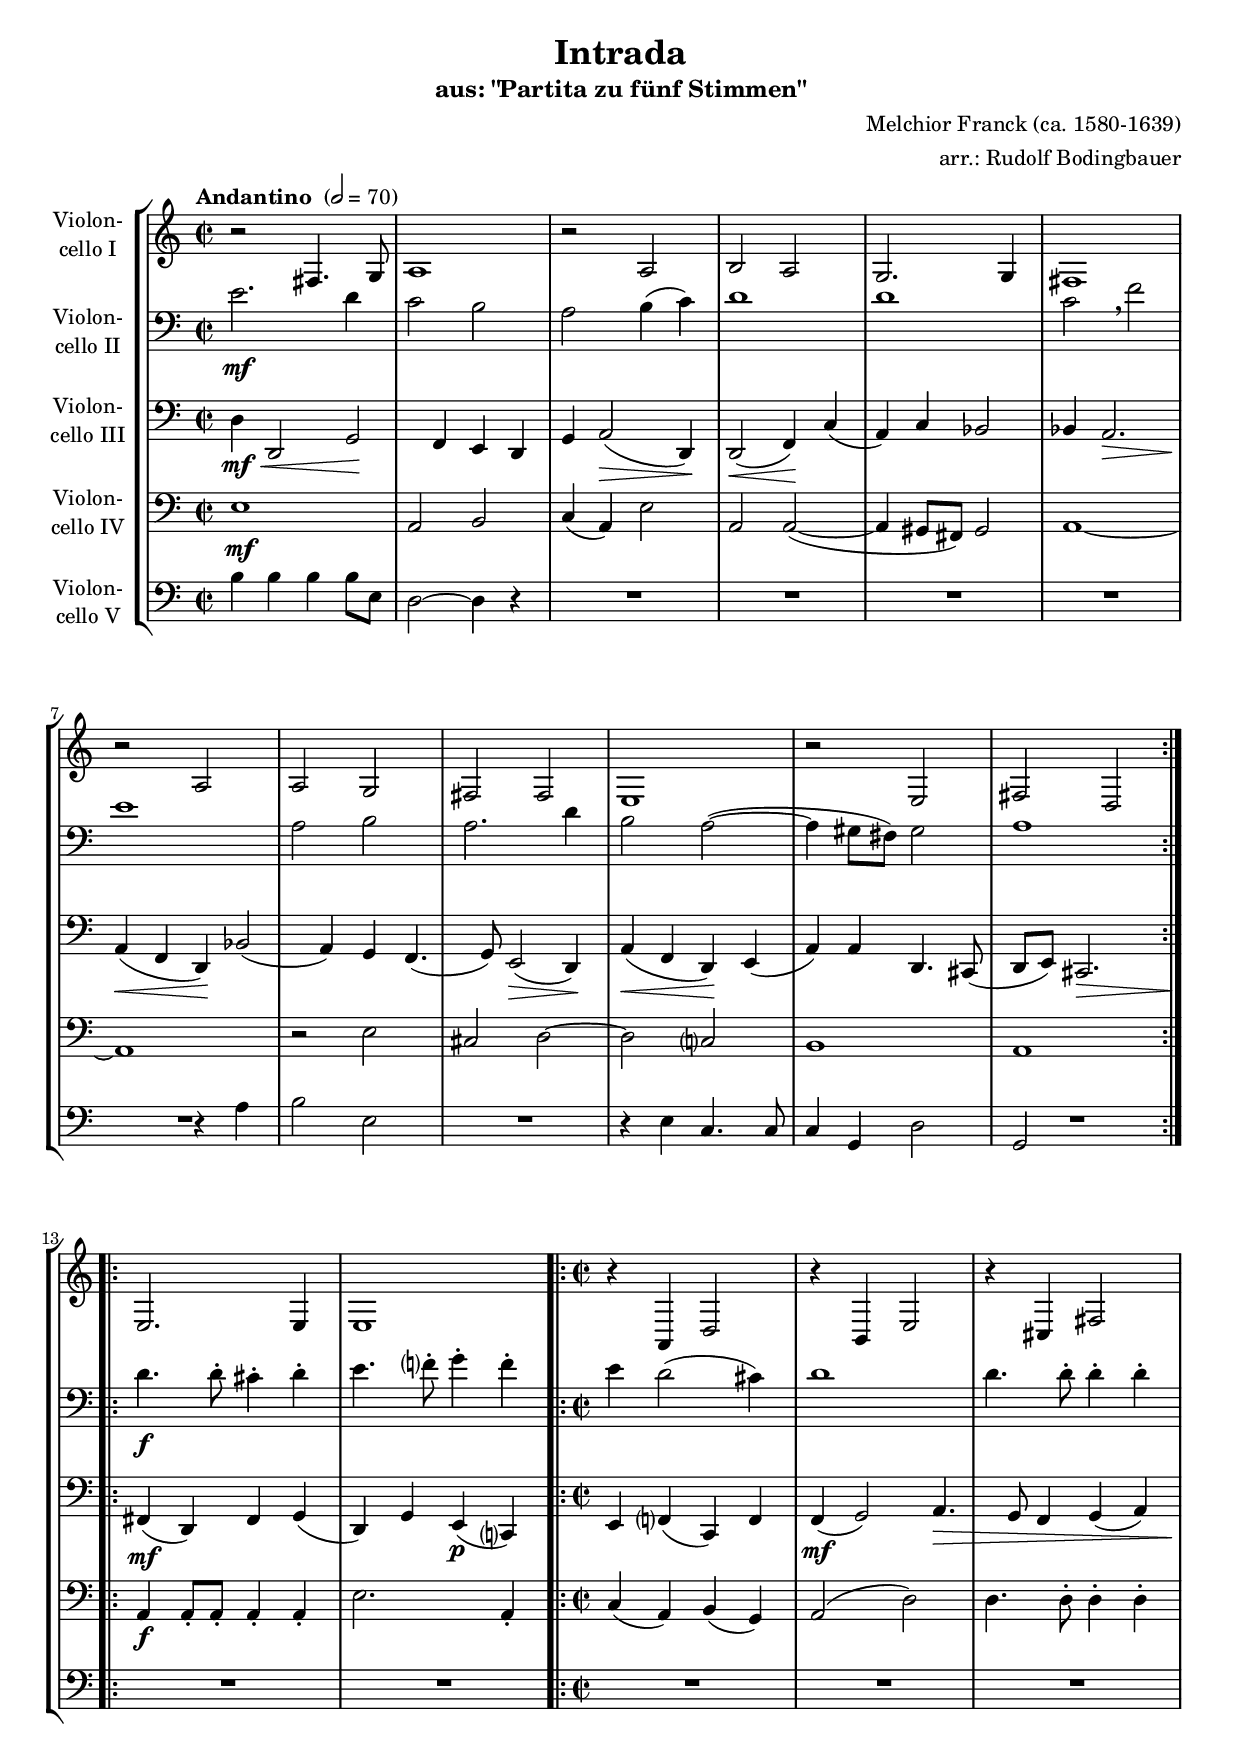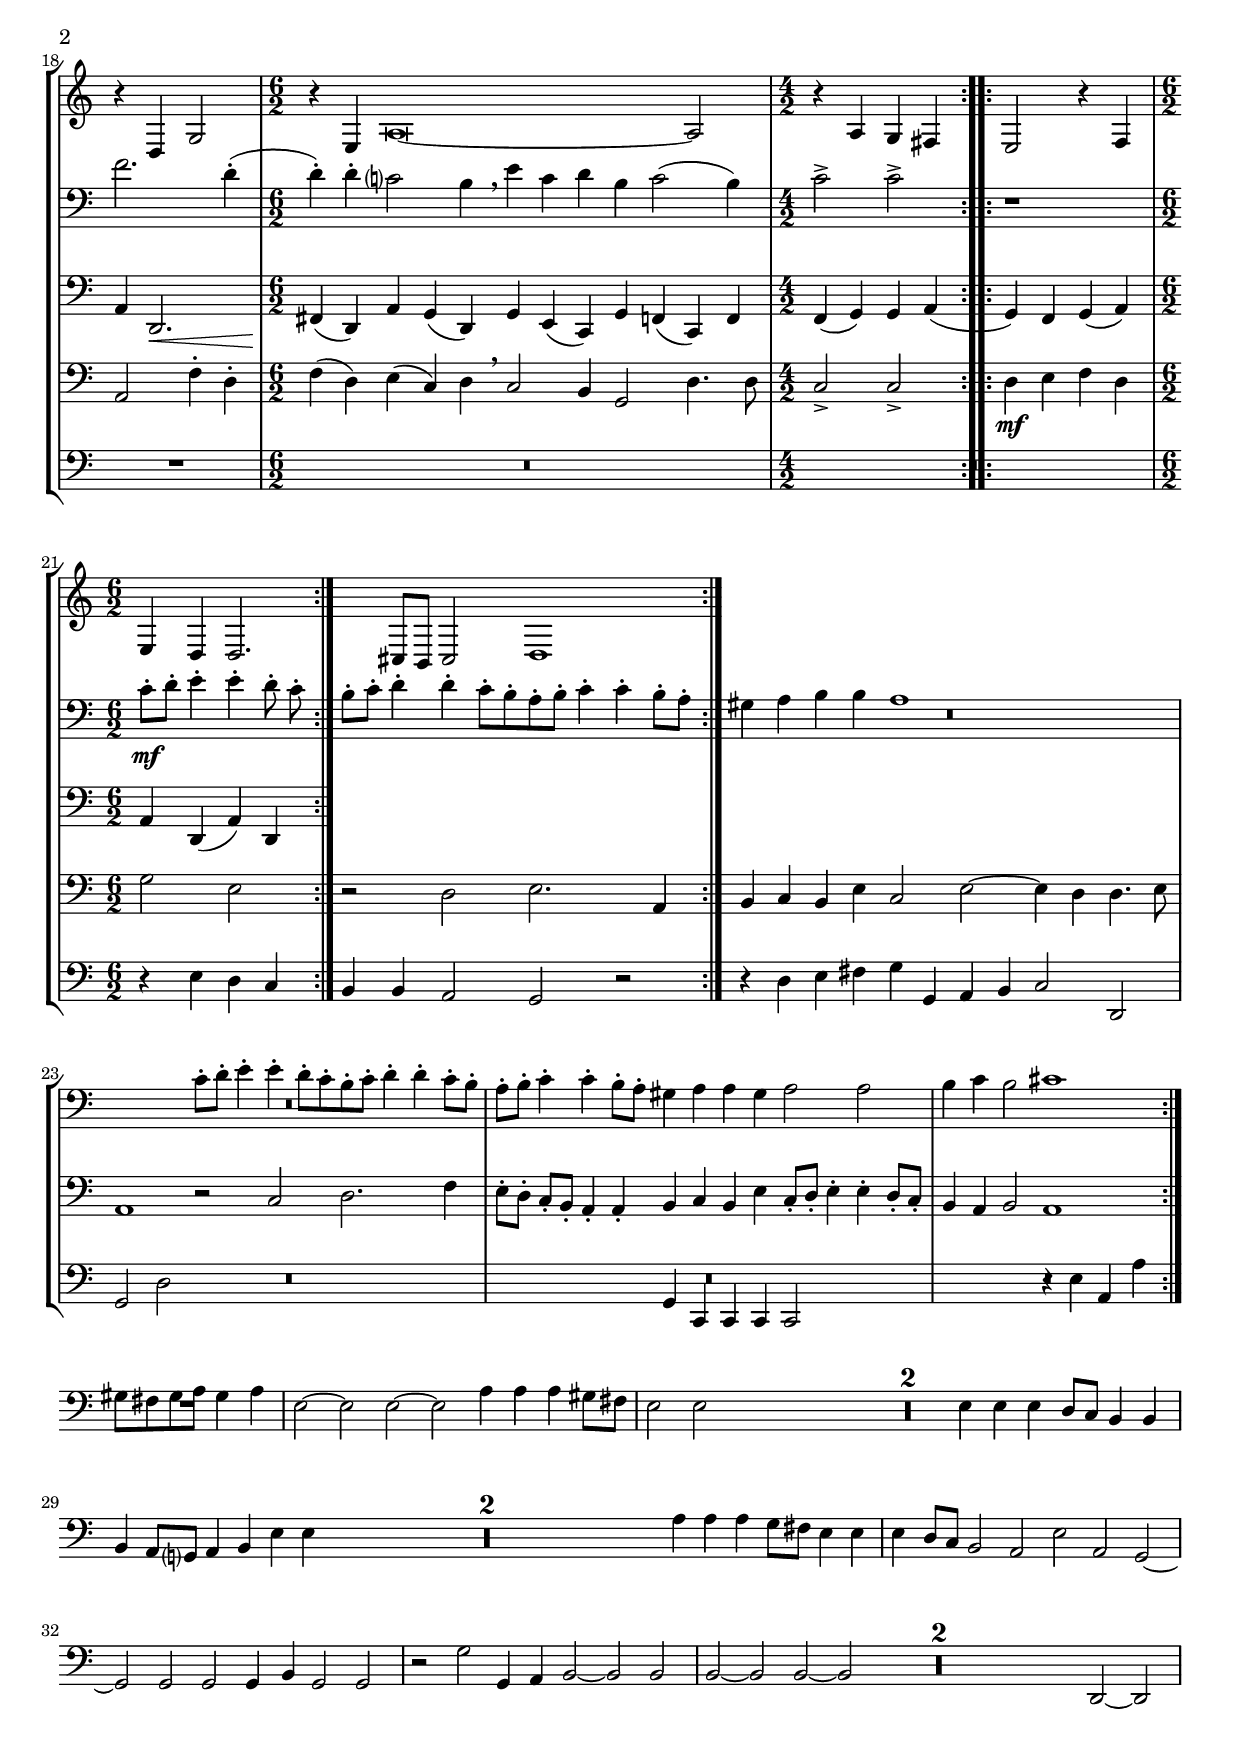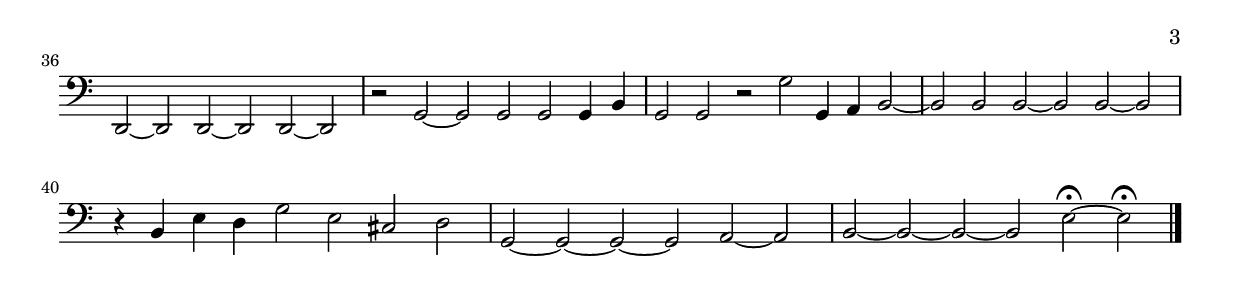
\version "2.14.2"
\include "deutsch.ly"

#(set-global-staff-size 18.5)

\header {
  title     = "Intrada"
  subtitle  = "aus: \"Partita zu fünf Stimmen\""
  composer  = "Melchior Franck (ca. 1580-1639)"
  arranger  = "arr.: Rudolf Bodingbauer"
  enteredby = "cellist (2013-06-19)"
}

voiceconsts = {
  \key f \major
  \clef "bass"
  \time 2/2
  %\numericTimeSignature
  \compressFullBarRests
  \set tupletSpannerDuration = #(ly:make-moment 1 4)
  \tempo "Andantino " 2=70
}

%minstr = "harpsichord"
mihi = "clarinet"
%minstr = "accordion"
milo = "bassoon"

\include "v1.ily"
vb = \relative c''' {
  \voiceconsts

  \repeat volta 2 {
    a2.\mf g4
    f2 e
    d e4( f)
    g1
    g
    f2 \breathe b
    a1
    d,2 e
    d2. g4

    e2 d(~
    d4 cis8 h) cis2
    d1
  }
  \repeat volta 2 {
    g4.\f g8-. fis4-. g-.
    a4. b?8-. c4-. b4-.
    a g2( fis4)
    g1

    g4. g8-. g4-. g-.
    b2. g4(-.
    g)-. g-. f?2
    e4 \breathe a f g
    e f2( e4)
    f2-> f->
  }
  \repeat volta 2 {
    r1

    f8-.\mf g-. a4-. a-. g8-. f-.
    e-. f-. g4-. g-. f8-. e-.
    d-. e-. f4-. f-. e8-. d-.
    cis4 d e e
    d1
    R1*2

    f8-. g-. a4-. a-. g8-. f-.
    e-. f-. g4-. g-. f8-. e-.
    d-. e-. f4-. f-. e8-. d-.

    cis4 d d cis
    d2 d
    e4 f e2
    fis1
  }
}

\include "v3.ily"
vd = \relative c'' {
  \voiceconsts

  \repeat volta 2 {
    a1\mf
    d,2 e
    f4( d) a'2
    d, d(~
    d4 cis8 h) cis2
    d1~
    d
    r2 a'
    fis g~

    g f?
    e1
    d
  }
  \repeat volta 2 {
    d4\f d8-. d-. d4-. d-.
    a'2. d,4-.
    f( d) e( c)
    d2( g)

    g4. g8-. g4-. g-.
    d2 b'4-. g-.
    b( g) a( f)
    g \breathe f2 e4
    c2 g'4. g8
    f2-> f->
  }

  \repeat volta 2 {
    g4\mf a b g
    c2 a
    r g
    a2. d,4
    e f e a
    f2 a~
    a4 g g4. a8

    d,1
    r2 f
    g2. b4
    a8-. g-. f[-. e]-. d4-. d-.

    e f e a
    f8-. g-. a4-. a-. g8-. f-.
    e4 d e2
    d1
  }
}

\include "v5.ily"

music = \new StaffGroup <<
      \new Staff {
        \set Staff.midiInstrument = \mihi
        \set Staff.instrumentName = \markup \center-column { "Violon-" "cello I" }
        \transpose f c, { \va }
      }

      \new Staff {
        \set Staff.midiInstrument = \mihi
        \set Staff.instrumentName = \markup \center-column { "Violon-" "cello II" }
        \transpose f c, { \vb }
      }

      \new Staff {
        \set Staff.midiInstrument = \milo
        \set Staff.instrumentName = \markup \center-column { "Violon-" "cello III" }
        \transpose f c, { \vc }
      }

      \new Staff {
        \set Staff.midiInstrument = \milo
        \set Staff.instrumentName = \markup \center-column { "Violon-" "cello IV" }
        \transpose f c, { \vd }
      }

      \new Staff {
        \set Staff.midiInstrument = \milo
        \set Staff.instrumentName = \markup \center-column { "Violon-" "cello V" }
        \transpose f c, { \ve }
      }
>>

\book {
  \score {
    \music
    \layout {}
  }

  \score {
    \unfoldRepeats \music

    \midi {
      \context {
        \Score
      }
    }
  }
}
